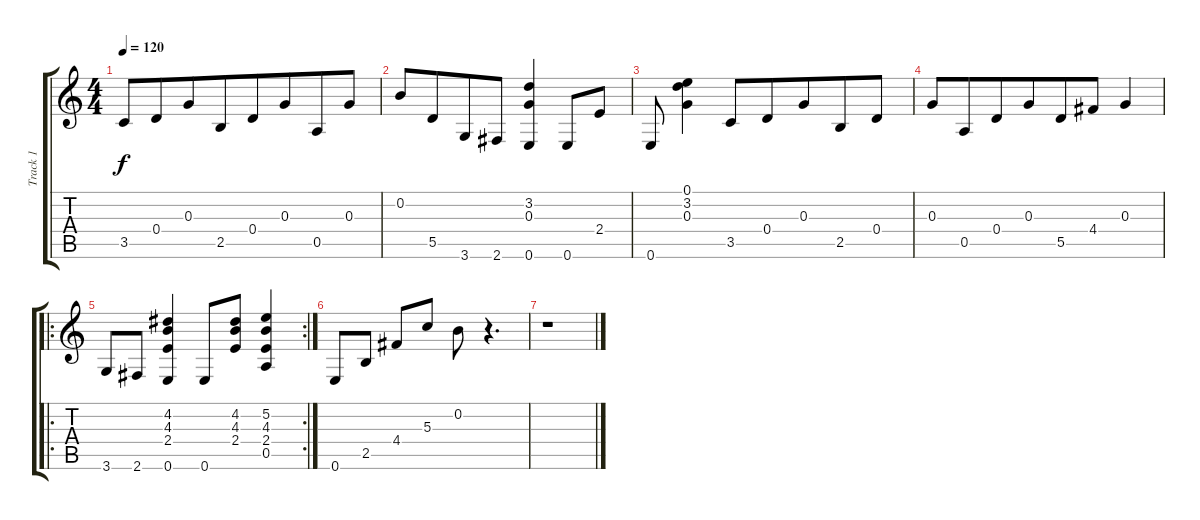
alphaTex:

\track ("Track 1" "Track 1") {instrument acousticguitarsteel}
\staff {score tabs}
\tuning (E4 B3 G3 D3 A2 E2) {hide}
\ts (4 4)
\tempo 120
\clef g2
\ks c
3.5.8{dy f} 0.4.8{beam merge} 0.3.8 2.5.8{beam merge} 0.4.8 0.3.8{beam merge} 0.5.8 0.3.8 |
0.2.8 5.5.8{beam merge} 3.6.8 2.6.8 (3.2 0.3 0.6).4 0.6.8 2.4.8 |
0.6.8 (0.1 3.2 0.3).4 3.5.8{beam merge} 0.4.8 0.3.8{beam merge} 2.5.8 0.4.8 |
0.3.8 0.5.8{beam merge} 0.4.8 0.3.8{beam merge} 5.5.8 4.4.8{beam merge} 0.3.4 |
\ro
\rc 2
3.6.8 2.6.8 (4.2 4.3 2.4 0.6).4 0.6.8 (4.2 4.3 2.4).8 (5.2 4.3 2.4 0.5).4 |
0.6.8 2.5.8 4.4.8 5.3.8 0.2.8 r.4{d} |
r.1
